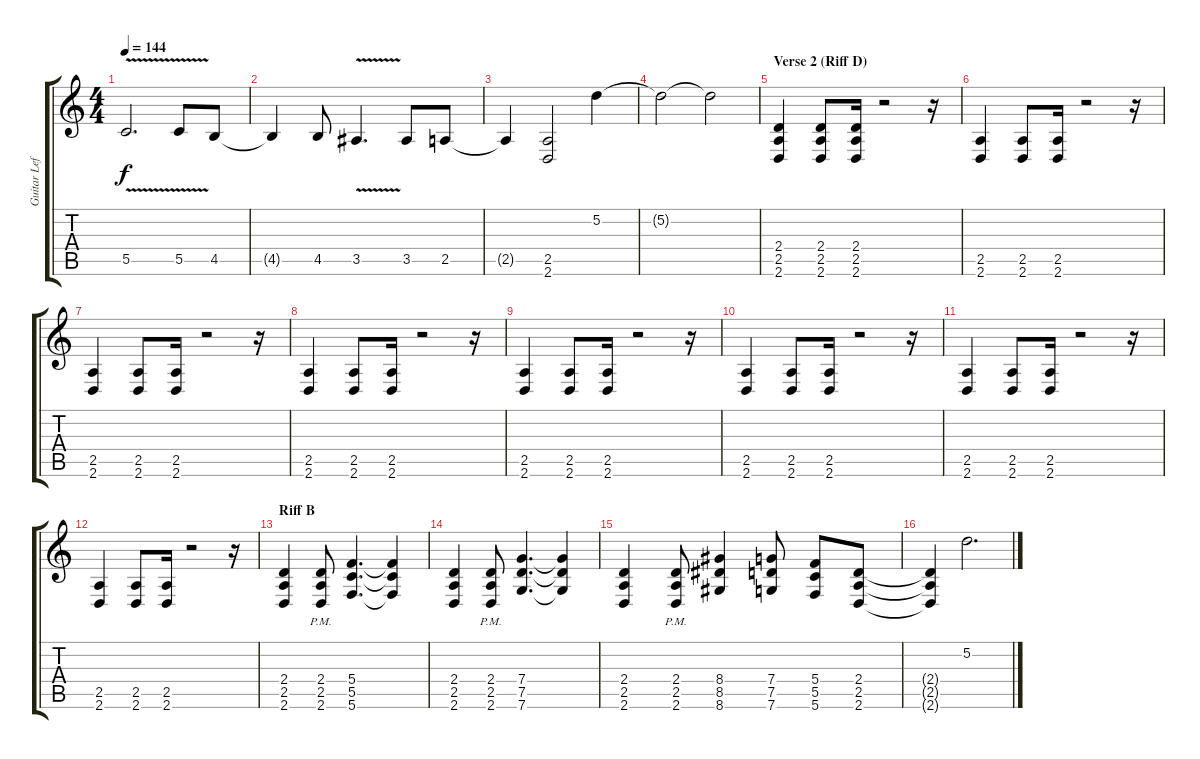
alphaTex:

\track ("Guitar Left" "Guitar Lef") {instrument overdrivenguitar}
\staff {score tabs}
\tuning (D4 A3 F3 C3 G2 C2) {hide}
\ts (4 4)
\tempo 144
\clef g2
\ks c
5.5{v}.2{d dy f} 5.5{v}.8 4.5.8 |
4.5{t}.4 4.5.8 3.5{v}.4{d} 3.5.8 2.5.8 |
2.5{t}.4 (2.5 2.6).2 5.2.4 |
5.2{t}.2 5.2{t}.2 |
\section ("" "Verse 2 (Riff D)")
(2.4 2.5 2.6).4 (2.4 2.5 2.6).8 (2.4 2.5 2.6).16 r.2 r.16 |
(2.5 2.6).4 (2.5 2.6).8 (2.5 2.6).16 r.2 r.16 |
(2.5 2.6).4 (2.5 2.6).8 (2.5 2.6).16 r.2 r.16 |
(2.5 2.6).4 (2.5 2.6).8 (2.5 2.6).16 r.2 r.16 |
(2.5 2.6).4 (2.5 2.6).8 (2.5 2.6).16 r.2 r.16 |
(2.5 2.6).4 (2.5 2.6).8 (2.5 2.6).16 r.2 r.16 |
(2.5 2.6).4 (2.5 2.6).8 (2.5 2.6).16 r.2 r.16 |
(2.5 2.6).4 (2.5 2.6).8 (2.5 2.6).16 r.2 r.16 |
\section ("" "Riff B")
(2.4 2.5 2.6).4 (2.4{pm} 2.5{pm} 2.6{pm}).8 (5.4 5.5 5.6).4{d} (5.4{t} 5.5{t} 5.6{t}).4 |
(2.4 2.5 2.6).4 (2.4{pm} 2.5{pm} 2.6{pm}).8 (7.4 7.5 7.6).4{d} (7.4{t} 7.5{t} 7.6{t}).4 |
(2.4 2.5 2.6).4 (2.4{pm} 2.5{pm} 2.6{pm}).8 (8.4 8.5 8.6).4 (7.4 7.5 7.6).8 (5.4 5.5 5.6).8 (2.4 2.5 2.6).8 |
(2.4{t} 2.5{t} 2.6{t}).4 5.2.2{d}
